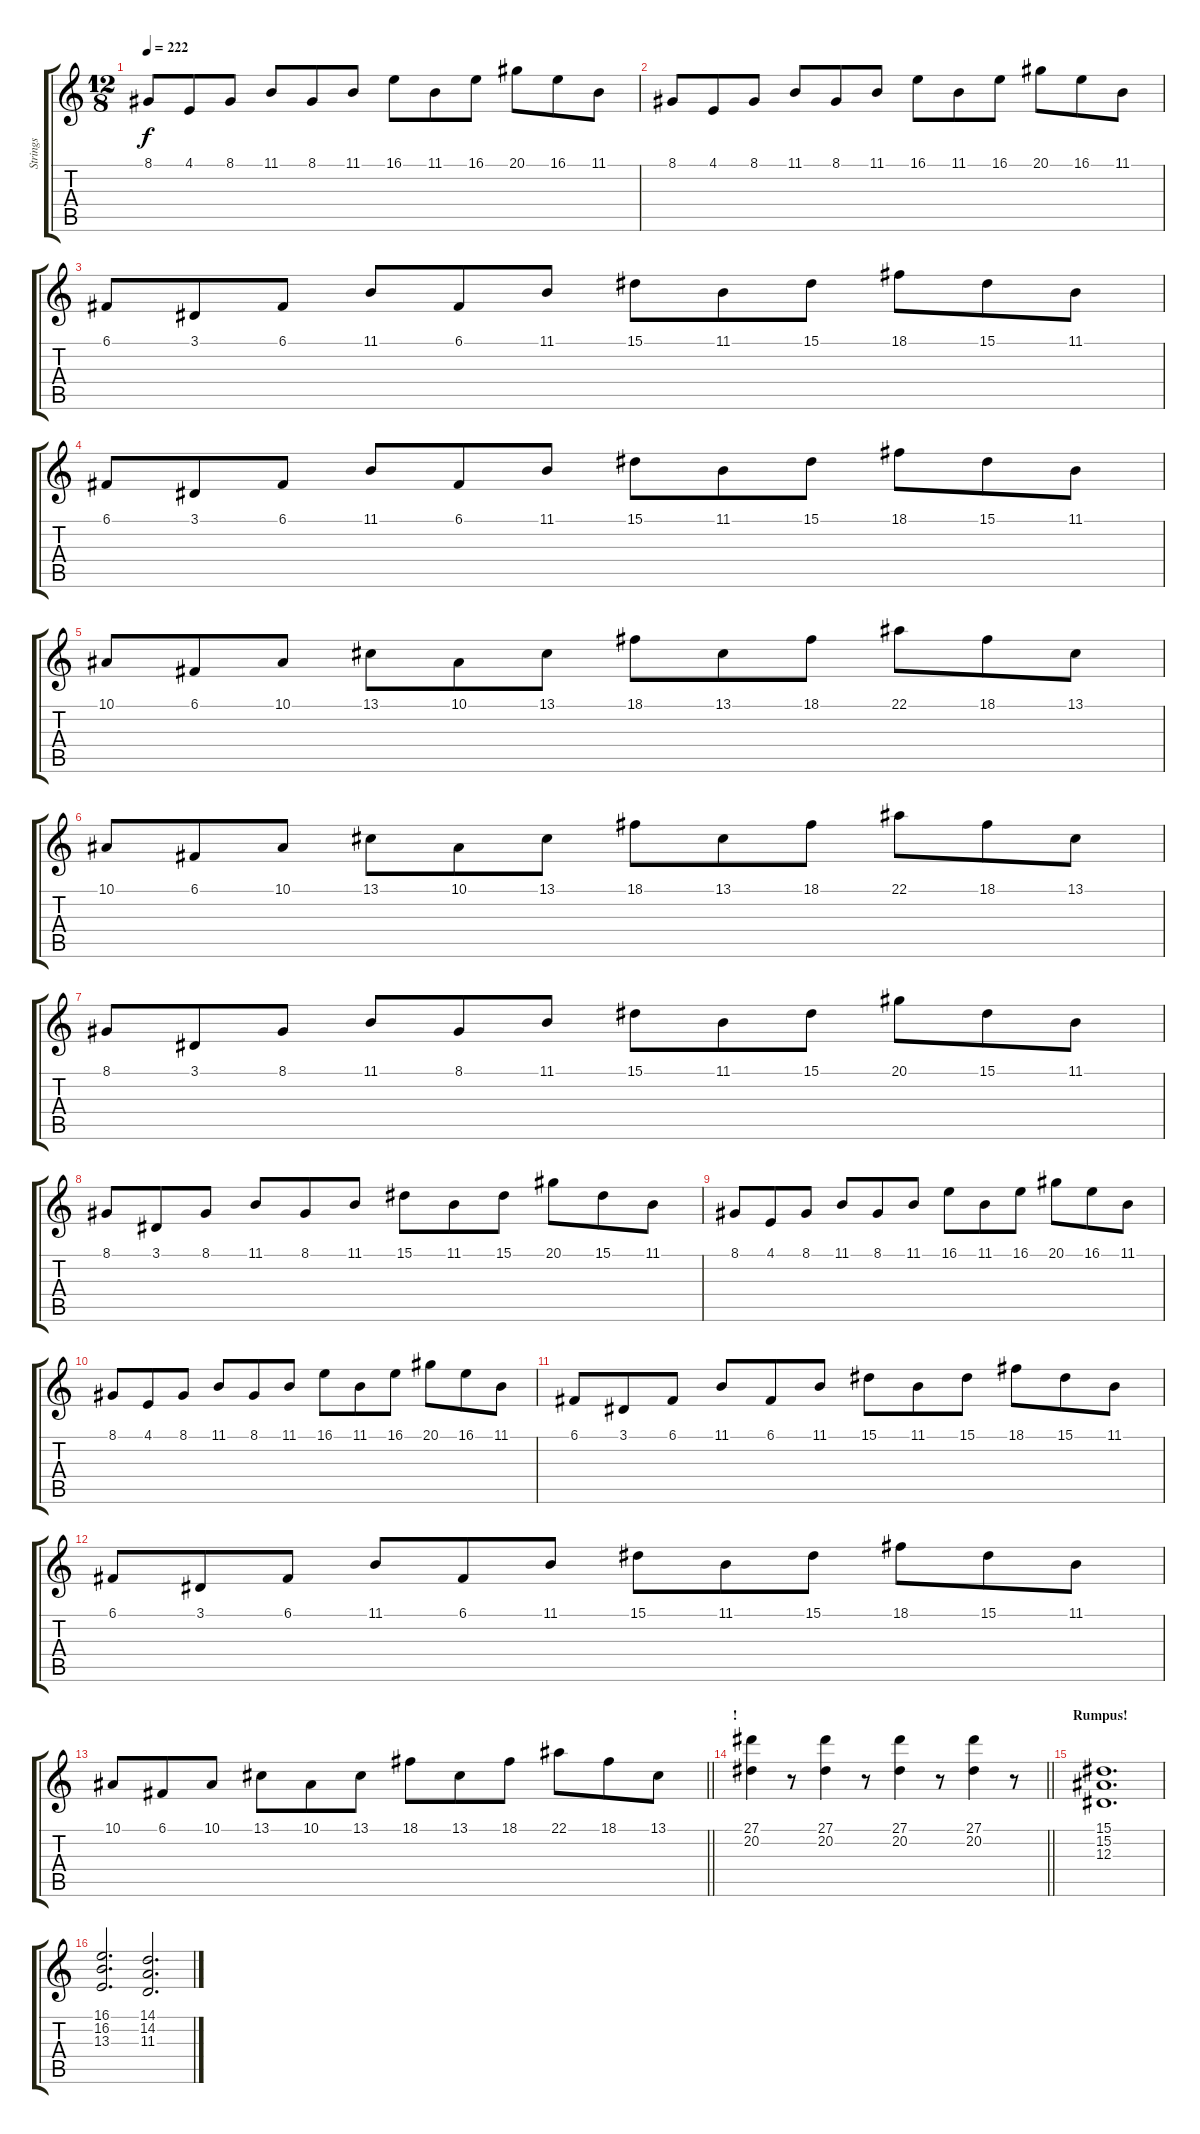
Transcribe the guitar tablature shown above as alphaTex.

\track ("Strings" "Strings") {instrument stringensemble1}
\staff {score tabs}
\tuning (C4 G3 Eb3 Bb2 F2 C2) {hide}
\ts (12 8)
\tempo 222
\clef g2
\ks c
8.1.8{dy f} 4.1.8 8.1.8 11.1.8 8.1.8 11.1.8 16.1.8 11.1.8 16.1.8 20.1.8 16.1.8 11.1.8 |
8.1.8 4.1.8 8.1.8 11.1.8 8.1.8 11.1.8 16.1.8 11.1.8 16.1.8 20.1.8 16.1.8 11.1.8 |
6.1.8 3.1.8 6.1.8 11.1.8 6.1.8 11.1.8 15.1.8 11.1.8 15.1.8 18.1.8 15.1.8 11.1.8 |
6.1.8 3.1.8 6.1.8 11.1.8 6.1.8 11.1.8 15.1.8 11.1.8 15.1.8 18.1.8 15.1.8 11.1.8 |
10.1.8 6.1.8 10.1.8 13.1.8 10.1.8 13.1.8 18.1.8 13.1.8 18.1.8 22.1.8 18.1.8 13.1.8 |
10.1.8 6.1.8 10.1.8 13.1.8 10.1.8 13.1.8 18.1.8 13.1.8 18.1.8 22.1.8 18.1.8 13.1.8 |
8.1.8 3.1.8 8.1.8 11.1.8 8.1.8 11.1.8 15.1.8 11.1.8 15.1.8 20.1.8 15.1.8 11.1.8 |
8.1.8 3.1.8 8.1.8 11.1.8 8.1.8 11.1.8 15.1.8 11.1.8 15.1.8 20.1.8 15.1.8 11.1.8 |
8.1.8 4.1.8 8.1.8 11.1.8 8.1.8 11.1.8 16.1.8 11.1.8 16.1.8 20.1.8 16.1.8 11.1.8 |
8.1.8 4.1.8 8.1.8 11.1.8 8.1.8 11.1.8 16.1.8 11.1.8 16.1.8 20.1.8 16.1.8 11.1.8 |
6.1.8 3.1.8 6.1.8 11.1.8 6.1.8 11.1.8 15.1.8 11.1.8 15.1.8 18.1.8 15.1.8 11.1.8 |
6.1.8 3.1.8 6.1.8 11.1.8 6.1.8 11.1.8 15.1.8 11.1.8 15.1.8 18.1.8 15.1.8 11.1.8 |
\barLineRight lightlight
10.1.8 6.1.8 10.1.8 13.1.8 10.1.8 13.1.8 18.1.8 13.1.8 18.1.8 22.1.8 18.1.8 13.1.8 |
\section ("" "!")
\barLineRight lightlight
(27.1 20.2).4 r.8 (27.1 20.2).4 r.8 (27.1 20.2).4 r.8 (27.1 20.2).4 r.8 |
\section ("" "Rumpus!")
(15.1 15.2 12.3).1{d} |
(16.1 16.2 13.3).2{d} (14.1 14.2 11.3).2{d}
